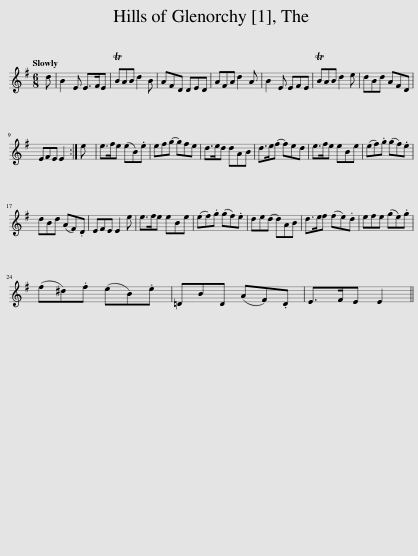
X:1
L:1/8
Q:1/4=120
M:6/8
I:linebreak $
K:Emin
V:1 treble
V:1
 d | B2 E E>FE | TBAB d2 B | AFD DED | AFA d2 A | %5
 B2 E EFE | TBAB d2 e | dBd AFD |$ EFE E2 :| e | %10
 e>fe (eB).e | ef(g g)fe | d>ed dAB | d>e(f f)ed | e>fe eBe | %15
 (ef).g (gf).e |$ dBd (AF).D | EFE E2 e | e>fe eBe | (ef).g (gf).e | %20
 de(d d)AB | d>ef (fe).d | efe (ge).g |$ (f^d).f (eB).e | =DBD (AF).D | %25
 E>FE E2 || %26
